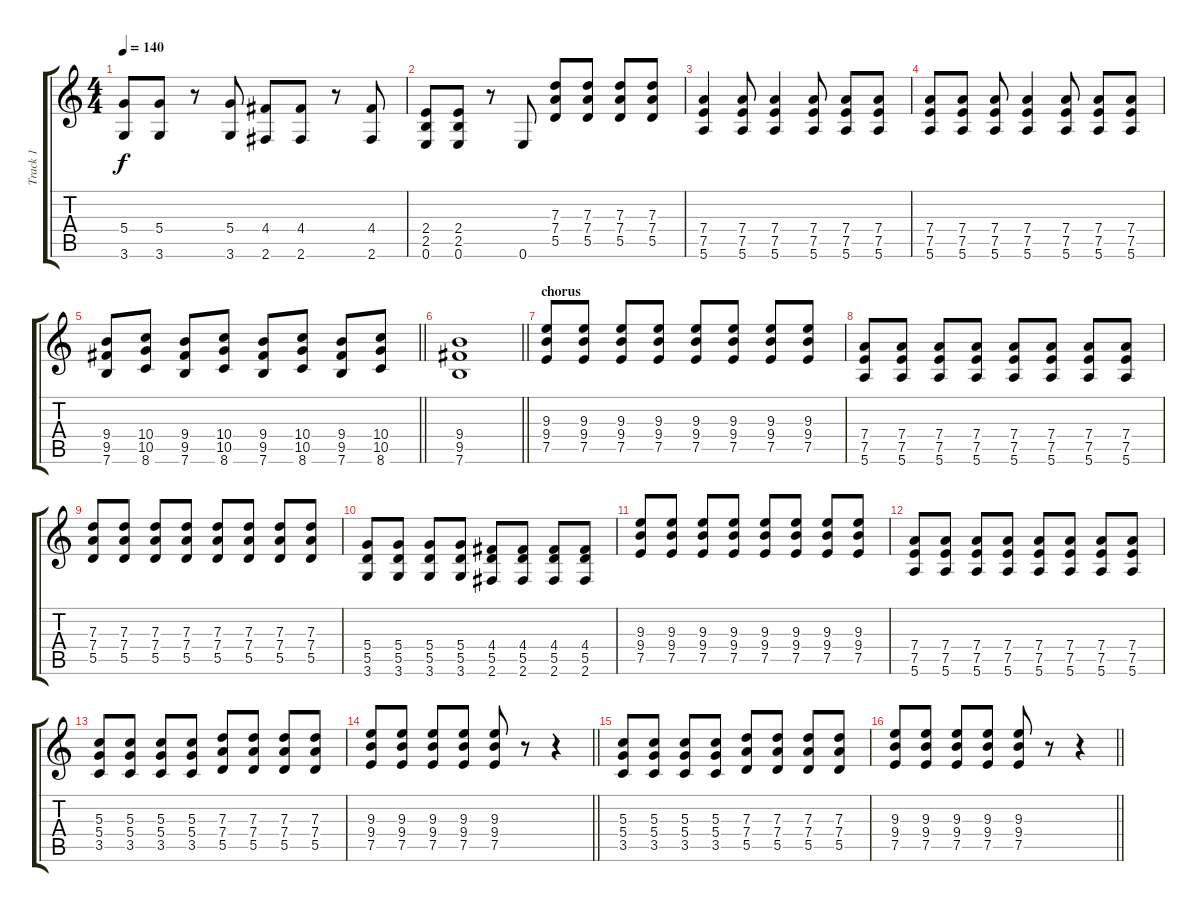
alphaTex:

\track ("Track 1" "Track 1") {instrument overdrivenguitar}
\staff {score tabs}
\tuning (E4 B3 G3 D3 A2 E2) {hide}
\ts (4 4)
\tempo 140
\clef g2
\ks c
(5.4 3.6).8{dy f} (5.4 3.6).8 r.8 (5.4 3.6).8 (4.4 2.6).8 (4.4 2.6).8 r.8 (4.4 2.6).8 |
(2.4 2.5 0.6).8 (2.4 2.5 0.6).8 r.8 0.6.8 (7.3 7.4 5.5).8 (7.3 7.4 5.5).8 (7.3 7.4 5.5).8 (7.3 7.4 5.5).8 |
(7.4 7.5 5.6).4 (7.4 7.5 5.6).8 (7.4 7.5 5.6).4 (7.4 7.5 5.6).8 (7.4 7.5 5.6).8 (7.4 7.5 5.6).8 |
(7.4 7.5 5.6).8 (7.4 7.5 5.6).8 (7.4 7.5 5.6).8 (7.4 7.5 5.6).4 (7.4 7.5 5.6).8 (7.4 7.5 5.6).8 (7.4 7.5 5.6).8 |
\barLineRight lightlight
(9.4 9.5 7.6).8 (10.4 10.5 8.6).8 (9.4 9.5 7.6).8 (10.4 10.5 8.6).8 (9.4 9.5 7.6).8 (10.4 10.5 8.6).8 (9.4 9.5 7.6).8 (10.4 10.5 8.6).8 |
\barLineRight lightlight
(9.4 9.5 7.6).1 |
\section ("" "chorus")
(9.3 9.4 7.5).8 (9.3 9.4 7.5).8 (9.3 9.4 7.5).8 (9.3 9.4 7.5).8 (9.3 9.4 7.5).8 (9.3 9.4 7.5).8 (9.3 9.4 7.5).8 (9.3 9.4 7.5).8 |
(7.4 7.5 5.6).8 (7.4 7.5 5.6).8 (7.4 7.5 5.6).8 (7.4 7.5 5.6).8 (7.4 7.5 5.6).8 (7.4 7.5 5.6).8 (7.4 7.5 5.6).8 (7.4 7.5 5.6).8 |
(7.3 7.4 5.5).8 (7.3 7.4 5.5).8 (7.3 7.4 5.5).8 (7.3 7.4 5.5).8 (7.3 7.4 5.5).8 (7.3 7.4 5.5).8 (7.3 7.4 5.5).8 (7.3 7.4 5.5).8 |
(5.4 5.5 3.6).8 (5.4 5.5 3.6).8 (5.4 5.5 3.6).8 (5.4 5.5 3.6).8 (4.4 5.5 2.6).8 (4.4 5.5 2.6).8 (4.4 5.5 2.6).8 (4.4 5.5 2.6).8 |
(9.3 9.4 7.5).8 (9.3 9.4 7.5).8 (9.3 9.4 7.5).8 (9.3 9.4 7.5).8 (9.3 9.4 7.5).8 (9.3 9.4 7.5).8 (9.3 9.4 7.5).8 (9.3 9.4 7.5).8 |
(7.4 7.5 5.6).8 (7.4 7.5 5.6).8 (7.4 7.5 5.6).8 (7.4 7.5 5.6).8 (7.4 7.5 5.6).8 (7.4 7.5 5.6).8 (7.4 7.5 5.6).8 (7.4 7.5 5.6).8 |
(5.3 5.4 3.5).8 (5.3 5.4 3.5).8 (5.3 5.4 3.5).8 (5.3 5.4 3.5).8 (7.3 7.4 5.5).8 (7.3 7.4 5.5).8 (7.3 7.4 5.5).8 (7.3 7.4 5.5).8 |
\barLineRight lightlight
(9.3 9.4 7.5).8 (9.3 9.4 7.5).8 (9.3 9.4 7.5).8 (9.3 9.4 7.5).8 (9.3 9.4 7.5).8 r.8 r.4 |
(5.3 5.4 3.5).8 (5.3 5.4 3.5).8 (5.3 5.4 3.5).8 (5.3 5.4 3.5).8 (7.3 7.4 5.5).8 (7.3 7.4 5.5).8 (7.3 7.4 5.5).8 (7.3 7.4 5.5).8 |
\barLineRight lightlight
(9.3 9.4 7.5).8 (9.3 9.4 7.5).8 (9.3 9.4 7.5).8 (9.3 9.4 7.5).8 (9.3 9.4 7.5).8 r.8 r.4
